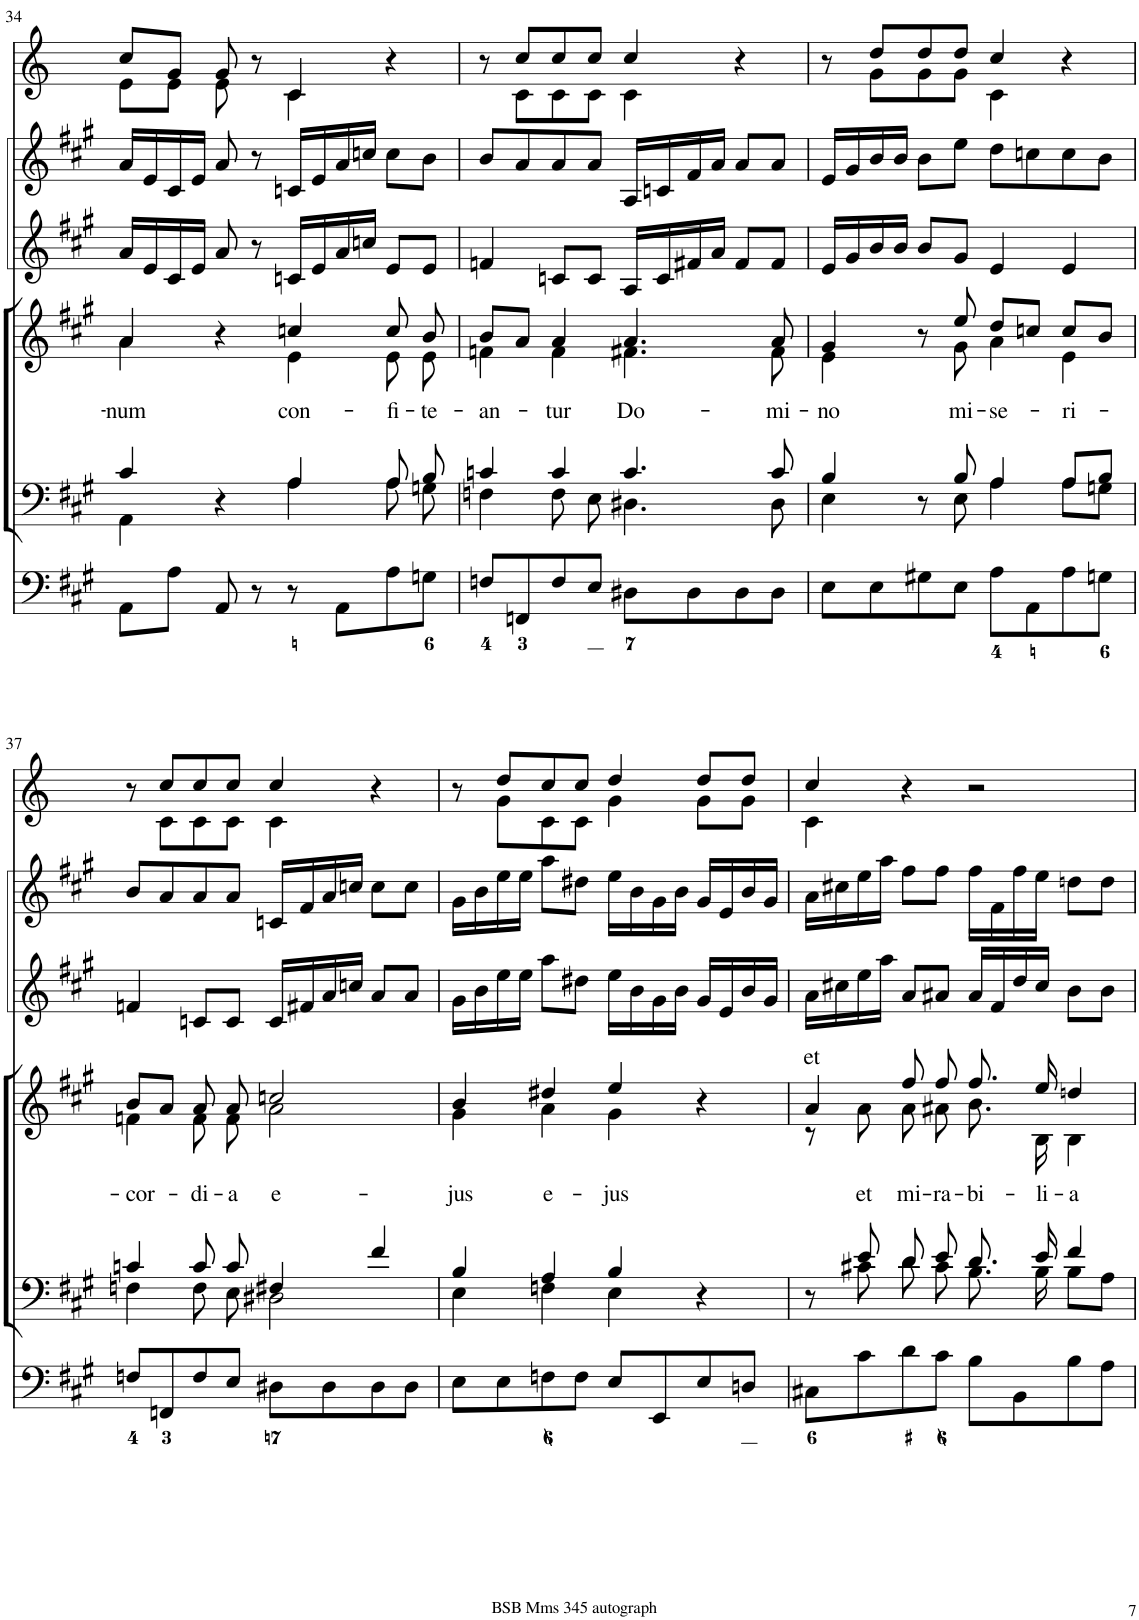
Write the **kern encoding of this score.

**kern	**kern	**kern	**text	**kern	**kern	**kern
*part6	*part5	*part4	*part4	*part3	*part2	*part1
*staff6	*staff5	*staff4	*staff4	*staff3	*staff2	*staff1
*I"Organ	*I"Voice	*I"Voice	*	*I"Violin	*I"Violini	*I"Corni in A
*	*	*	*	*I'Vln	*I'Vln	*
!!LO:PB:g=z
*clefF4	*clefF4	*clefG2	*	*clefG2	*clefG2	*clefG2
*	*	*	*	*	*	*Trd2c3
*k[f#c#g#]	*k[f#c#g#]	*k[f#c#g#]	*	*k[f#c#g#]	*k[f#c#g#]	*k[]
*M4/4	*M4/4	*M4/4	*	*M4/4	*M4/4	*M4/4
*met(c)	*met(c)	*met(c)	*	*met(c)	*met(c)	*met(c)
=34	=34	=34	=34	=34	=34	=34
*	*^	*	*	*	*	*
!	!	!	!	!LO:LY:b	!	!	!
*	*	*	*^	*	*	*	*^
8AA\L	4c#/	4AA\	4a/	4a\	-num	16a/LL	16a/LL	8cc/L	8e\L
.	.	.	.	.	.	16e/	16e/	.	.
8A\J	.	.	.	.	.	16c#/	16c#/	8g/J	8e\J
.	.	.	.	.	.	16e/JJ	16e/JJ	.	.
8AA/	4r	4ryy	4r	4ryy	.	8a/	8a/	8g/	8e\
8r	.	.	.	.	.	8r	8r	8r	8ryy
!	!	!	!	!	!LO:LY:b	!	!	!	!
8r	4A/	4A\	4ccn/	4e\	con-	16cn/LL	16cn/LL	4c/	4c\
.	.	.	.	.	.	16e/	16e/	.	.
8AA\L	.	.	.	.	.	16a/	16a/	.	.
.	.	.	.	.	.	16ccn/JJ	16ccn/JJ	.	.
!	!	!	!	!	!LO:LY:b	!	!	!	!
8A\	8A/	8A\	8cc/	8e\	-fi-	8e/L	8cc\L	4r	4ryy
!	!	!	!	!	!LO:LY:b	!	!	!	!
8Gn\J	8B/	8Gn\	8b/	8e\	-te-	8e/J	8b\J	.	.
=35	=35	=35	=35	=35	=35	=35	=35	=35	=35
!	!	!	!	!	!LO:LY:b	!	!	!	!
8Fn/L	4cn/	4Fn\	8b/L	4fn\	-an-	4fn/	8b/L	8r	8ryy
8FFn/	.	.	8a/J	.	.	.	8a/	8cc/L	8c\L
!	!	!	!	!	!LO:LY:b	!	!	!	!
8F/	4c/	8F\	4a/	4f\	-tur	8cn/L	8a/	8cc/	8c\
8E/J	.	8E\	.	.	.	8c/J	8a/J	8cc/J	8c\J
!	!	!	!	!	!LO:LY:b	!	!	!	!
8D#X\L	4.c/	4.D#X\	4.a/	4.f#X\	Do-	16A/LL	16A/LL	4cc/	4c\
.	.	.	.	.	.	16c/	16cn/	.	.
8D#\	.	.	.	.	.	16f#X/	16f#/	.	.
.	.	.	.	.	.	16a/JJ	16a/JJ	.	.
8D#\	.	.	.	.	.	8f#/L	8a/L	4r	4ryy
!	!	!	!	!	!LO:LY:b	!	!	!	!
8D#\J	8c/	8D#\	8a/	8f#\	-mi-	8f#/J	8a/J	.	.
=36	=36	=36	=36	=36	=36	=36	=36	=36	=36
!	!	!	!	!	!LO:LY:b	!	!	!	!
8E\L	4B/	4E\	4g#/	4e\	-no	16e/LL	16e/LL	8r	8ryy
.	.	.	.	.	.	16g#/	16g#/	.	.
8E\	.	.	.	.	.	16b/	16b/	8dd/L	8g\L
.	.	.	.	.	.	16b/JJ	16b/JJ	.	.
8G#X\	8r	8ryy	8r	8ryy	.	8b/L	8b\L	8dd/	8g\
!	!	!	!	!	!LO:LY:b	!	!	!	!
8E\J	8B/	8E\	8ee/	8g#\	mi-	8g#/J	8ee\J	8dd/J	8g\J
!	!	!	!	!	!LO:LY:b	!	!	!	!
8A\L	4A/	4A\	8dd/L	4a\	-se-	4e/	8dd\L	4cc/	4c\
8AA\	.	.	8ccn/J	.	.	.	8ccn\	.	.
!	!	!	!	!	!LO:LY:b	!	!	!	!
8A\	8A/L	8A\L	8cc/L	4e\	-ri-	4e/	8cc\	4r	4ryy
8Gn\J	8B/J	8Gn\J	8b/J	.	.	.	8b\J	.	.
!!LO:LB:g=z	!!
=37	=37	=37	=37	=37	=37	=37	=37	=37	=37
!	!	!	!	!	!LO:LY:b	!	!	!	!
8Fn/L	4cn/	4Fn\	8b/L	4fn\	-cor-	4fn/	8b/L	8r	8ryy
8FFn/	.	.	8a/J	.	.	.	8a/	8cc/L	8c\L
!	!	!	!	!	!LO:LY:b	!	!	!	!
8F/	8c/	8F\	8a/	8f\	-di-	8cn/L	8a/	8cc/	8c\
!	!	!	!	!	!LO:LY:b	!	!	!	!
8E/J	8c/	8E\	8a/	8f\	-a	8c/J	8a/J	8cc/J	8c\J
!	!	!	!	!	!LO:LY:b	!	!	!	!
8D#X\L	4F#X/	2D#X\	2ccn/	2a\	e-	16c/LL	16cn/LL	4cc/	4c\
.	.	.	.	.	.	16f#X/	16f#/	.	.
8D#\	.	.	.	.	.	16a/	16a/	.	.
.	.	.	.	.	.	16ccn/JJ	16ccn/JJ	.	.
8D#\	4f#/	.	.	.	.	8a/L	8cc\L	4r	4ryy
8D#\J	.	.	.	.	.	8a/J	8cc\J	.	.
=38	=38	=38	=38	=38	=38	=38	=38	=38	=38
!	!	!	!	!	!LO:LY:b	!	!	!	!
8E\L	4B/	4E\	4b/	4g#\	-jus	16g#\LL	16g#\LL	8r	8ryy
.	.	.	.	.	.	16b\	16b\	.	.
8E\	.	.	.	.	.	16ee\	16ee\	8dd/L	8g\L
.	.	.	.	.	.	16ee\JJ	16ee\JJ	.	.
!	!	!	!	!	!LO:LY:b	!	!	!	!
8Fn\	4A/	4Fn\	4dd#X/	4a\	e-	8aa\L	8aa\L	8cc/	8c\
8F\J	.	.	.	.	.	8dd#X\J	8dd#X\J	8cc/J	8c\J
!	!	!	!	!	!LO:LY:b	!	!	!	!
8E/L	4B/	4E\	4ee/	4g#\	-jus	16ee\LL	16ee\LL	4dd/	4g\
.	.	.	.	.	.	16b\	16b\	.	.
8EE/	.	.	.	.	.	16g#\	16g#\	.	.
.	.	.	.	.	.	16b\JJ	16b\JJ	.	.
8E/	4r	4ryy	4r	4ryy	.	16g#/LL	16g#/LL	8dd/L	8g\L
.	.	.	.	.	.	16e/	16e/	.	.
8Dn/J	.	.	.	.	.	16b/	16b/	8dd/J	8g\J
.	.	.	.	.	.	16g#/JJ	16g#/JJ	.	.
=39	=39	=39	=39	=39	=39	=39	=39	=39	=39
!	!	!	!	!	!LO:LY:a	!	!	!	!
8C#X\L	8r	8ryy	4a/	8r	et	16a\LL	16a\LL	4cc/	4c\
.	.	.	.	.	.	16cc#X\	16cc#X\	.	.
!	!	!	!	!	!LO:LY:b	!	!	!	!
8c#\	8e/	8c#X\	.	8a\	et	16ee\	16ee\	.	.
.	.	.	.	.	.	16aa\JJ	16aa\JJ	.	.
!	!	!	!	!	!LO:LY:b	!	!	!	!
8d\	8d/	8d\	8ff#/	8a\	mi-	8a/L	8ff#\L	4r	2.ryy
!	!	!	!	!	!LO:LY:b	!	!	!	!
8c#\J	8e/	8c#\	8ff#/	8a#X\	-ra-	8a#X/J	8ff#\J	.	.
!	!	!	!	!	!LO:LY:b	!	!	!	!
8B\L	8.d/	8.B\	8.ff#/	8.b\	-bi-	16a#/LL	16ff#\LL	2r	.
.	.	.	.	.	.	16f#/	16f#\	.	.
8BB\	.	.	.	.	.	16dd/	16ff#\	.	.
!	!	!	!	!	!LO:LY:b	!	!	!	!
.	16e/	16B\	16ee/	16B\	-li-	16cc#/JJ	16ee\JJ	.	.
!	!	!	!	!	!LO:LY:b	!	!	!	!
8B\	4f#/	8B\L	4ddn/	4B\	-a	8b\L	8ddn\L	.	.
8A\J	.	8A\J	.	.	.	8b\J	8dd\J	.	.
*	*v	*v	*	*	*	*	*	*v	*v
*	*	*v	*v	*	*	*	*
=	=	=	=	=	=	=
*-	*-	*-	*-	*-	*-	*-
